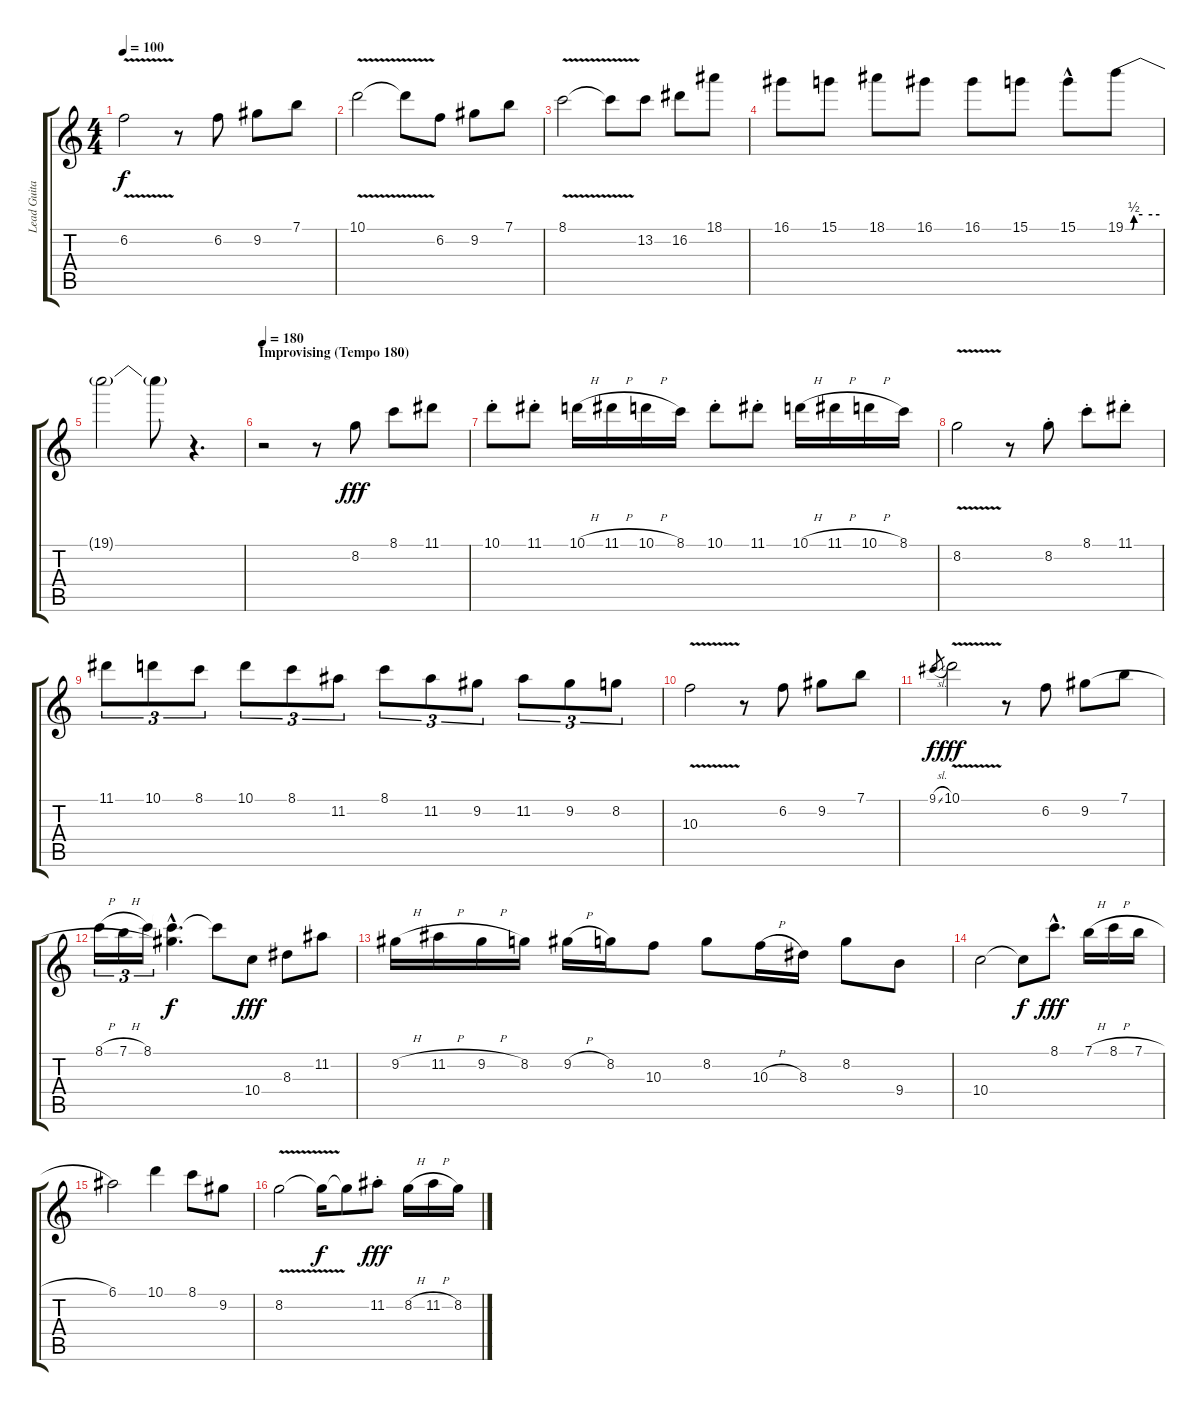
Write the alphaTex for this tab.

\track ("Lead Guitar" "Lead Guita") {instrument overdrivenguitar}
\staff {score tabs}
\tuning (E4 B3 G3 D3 A2 E2) {hide}
\ts (4 4)
\tempo 100
\clef g2
\ks c
6.2{v}.2{dy f} r.8 6.2.8 9.2.8 7.1.8 |
10.1{v}.2 10.1{t}.8 6.2.8 9.2.8 7.1.8 |
8.1{v}.2 8.1{t}.8 13.2.8 16.2.8 18.1.8 |
16.1.8 15.1.8 18.1.8 16.1.8 16.1.8 15.1.8 15.1{hac}.8 19.1{be (custom 0 0 11 0 15 2 30 2 60 2)}.8 |
19.1{t}.2 19.1{t}.8 r.4{d} |
\section ("" "Improvising (Tempo 180)")
\tempo 180
r.2 r.8 8.2.8{dy fff} 8.1.8 11.1.8 |
10.1{st}.8 11.1{st}.8 10.1{h}.16 11.1{h}.16 10.1{h}.16 8.1.16 10.1{st}.8 11.1{st}.8 10.1{h}.16 11.1{h}.16 10.1{h}.16 8.1.16 |
8.2{v}.2 r.8 8.2{st}.8 8.1{st}.8 11.1{st}.8 |
11.1.8{tu (3 2)} 10.1.8{tu (3 2)} 8.1.8{tu (3 2)} 10.1.8{tu (3 2)} 8.1.8{tu (3 2)} 11.2.8{tu (3 2)} 8.1.8{tu (3 2)} 11.2.8{tu (3 2)} 9.2.8{tu (3 2)} 11.2.8{tu (3 2)} 9.2.8{tu (3 2)} 8.2.8{tu (3 2)} |
10.3{v}.2 r.8 6.2.8 9.2.8 7.1.8 |
9.1{sl}.8{gr dy f} 10.1{v}.2{dy fff} r.8 6.2.8 9.2.8 7.1.8 |
8.1{h}.16{tu (3 2)} 7.1{h}.16{tu (3 2)} 8.1.16{tu (3 2)} (8.1{hac t} 9.2{hac t}).4{d dy f} 8.1{t}.8 10.4.8{dy fff} 8.3.8 11.2.8 |
9.2{h}.16 11.2{h}.16 9.2{h}.16 8.2.16 9.2{h}.16 8.2.16 10.3.8 8.2.8 10.3{h}.16 8.3.16 8.2.8 9.4.8 |
10.4.2 10.4{t}.8{dy f} 8.1{hac}.8{d dy fff} 7.1{h}.16 8.1{h}.16 7.1{h}.16 |
6.1.2 10.1.4 8.1.8 9.2.8 |
8.2{v}.2 8.2{t}.16{dy f} 8.2{t}.8 11.2{st}.8{dy fff} 8.2{h}.16 11.2{h}.16 8.2{sl}.16
